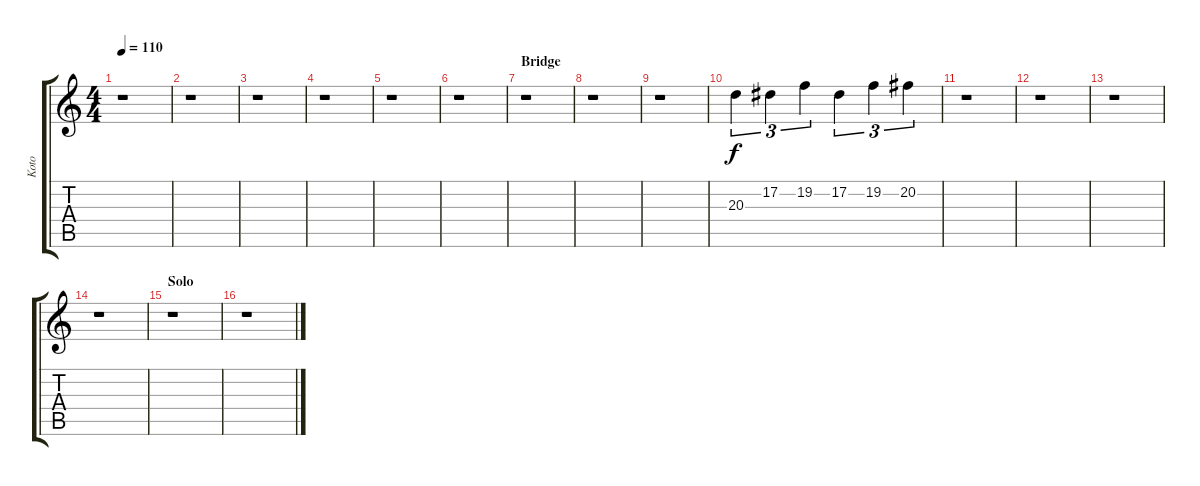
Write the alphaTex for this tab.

\track ("Koto" "Koto") {instrument koto}
\staff {score tabs}
\tuning (Eb4 Bb3 Gb3 Db3 Ab2 Eb2) {hide}
\ts (4 4)
\tempo 110
\clef g2
\ks c
r.1{dy f} |
r.1 |
r.1 |
r.1 |
r.1 |
r.1 |
\section ("" "Bridge")
r.1 |
r.1 |
r.1 |
20.3.4{tu (3 2)} 17.2.4{tu (3 2)} 19.2.4{tu (3 2)} 17.2.4{tu (3 2)} 19.2.4{tu (3 2)} 20.2.4{tu (3 2)} |
r.1 |
r.1 |
r.1 |
r.1 |
\section ("" "Solo")
r.1 |
r.1
